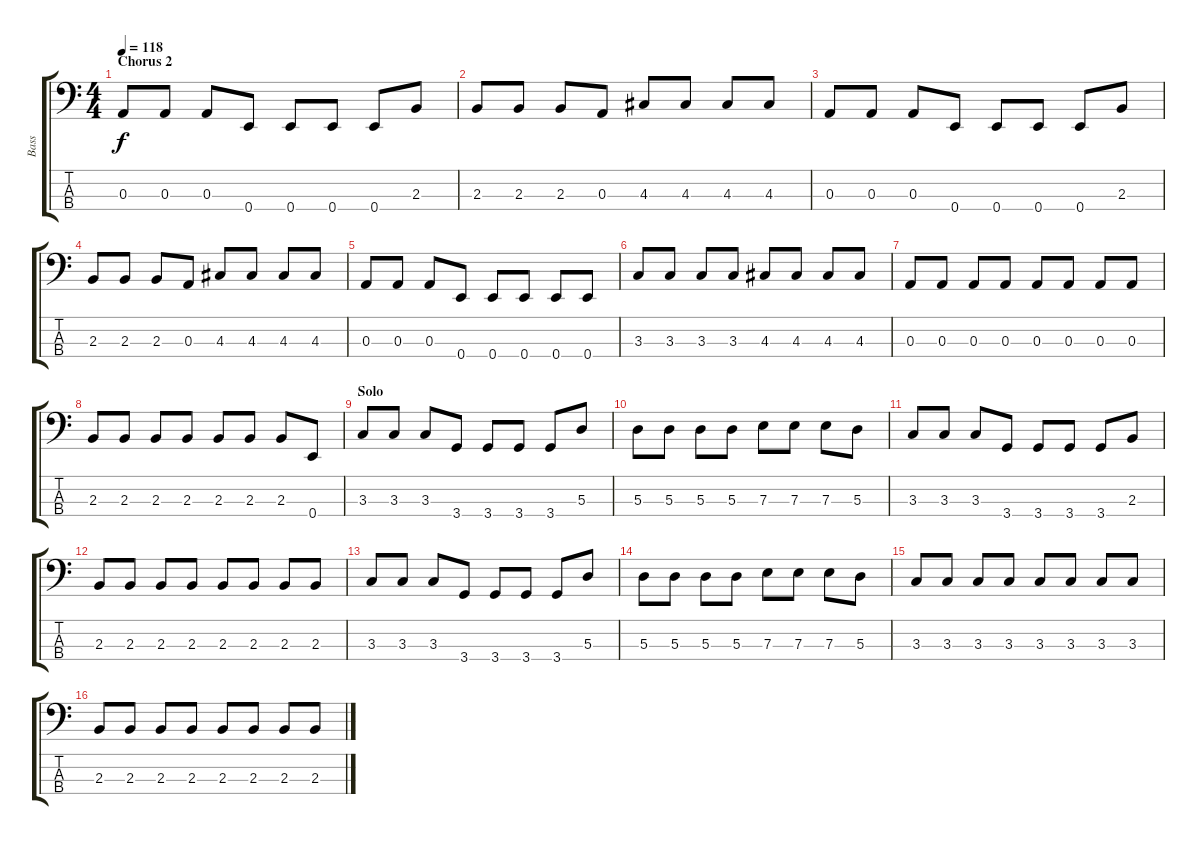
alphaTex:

\track ("Bass" "Bass") {instrument electricbassfinger}
\staff {score tabs}
\tuning (G2 D2 A1 E1) {hide}
\ts (4 4)
\section ("" "Chorus 2")
\tempo 118
\clef f4
\ks c
0.3.8{dy f} 0.3.8 0.3.8 0.4.8 0.4.8 0.4.8 0.4.8 2.3.8 |
2.3.8 2.3.8 2.3.8 0.3.8 4.3.8 4.3.8 4.3.8 4.3.8 |
0.3.8 0.3.8 0.3.8 0.4.8 0.4.8 0.4.8 0.4.8 2.3.8 |
2.3.8 2.3.8 2.3.8 0.3.8 4.3.8 4.3.8 4.3.8 4.3.8 |
0.3.8 0.3.8 0.3.8 0.4.8 0.4.8 0.4.8 0.4.8 0.4.8 |
3.3.8 3.3.8 3.3.8 3.3.8 4.3.8 4.3.8 4.3.8 4.3.8 |
0.3.8 0.3.8 0.3.8 0.3.8 0.3.8 0.3.8 0.3.8 0.3.8 |
2.3.8 2.3.8 2.3.8 2.3.8 2.3.8 2.3.8 2.3.8 0.4.8 |
\section ("" "Solo")
3.3.8 3.3.8 3.3.8 3.4.8 3.4.8 3.4.8 3.4.8 5.3.8 |
5.3.8 5.3.8 5.3.8 5.3.8 7.3.8 7.3.8 7.3.8 5.3.8 |
3.3.8 3.3.8 3.3.8 3.4.8 3.4.8 3.4.8 3.4.8 2.3.8 |
2.3.8 2.3.8 2.3.8 2.3.8 2.3.8 2.3.8 2.3.8 2.3.8 |
3.3.8 3.3.8 3.3.8 3.4.8 3.4.8 3.4.8 3.4.8 5.3.8 |
5.3.8 5.3.8 5.3.8 5.3.8 7.3.8 7.3.8 7.3.8 5.3.8 |
3.3.8 3.3.8 3.3.8 3.3.8 3.3.8 3.3.8 3.3.8 3.3.8 |
2.3.8 2.3.8 2.3.8 2.3.8 2.3.8 2.3.8 2.3.8 2.3.8
